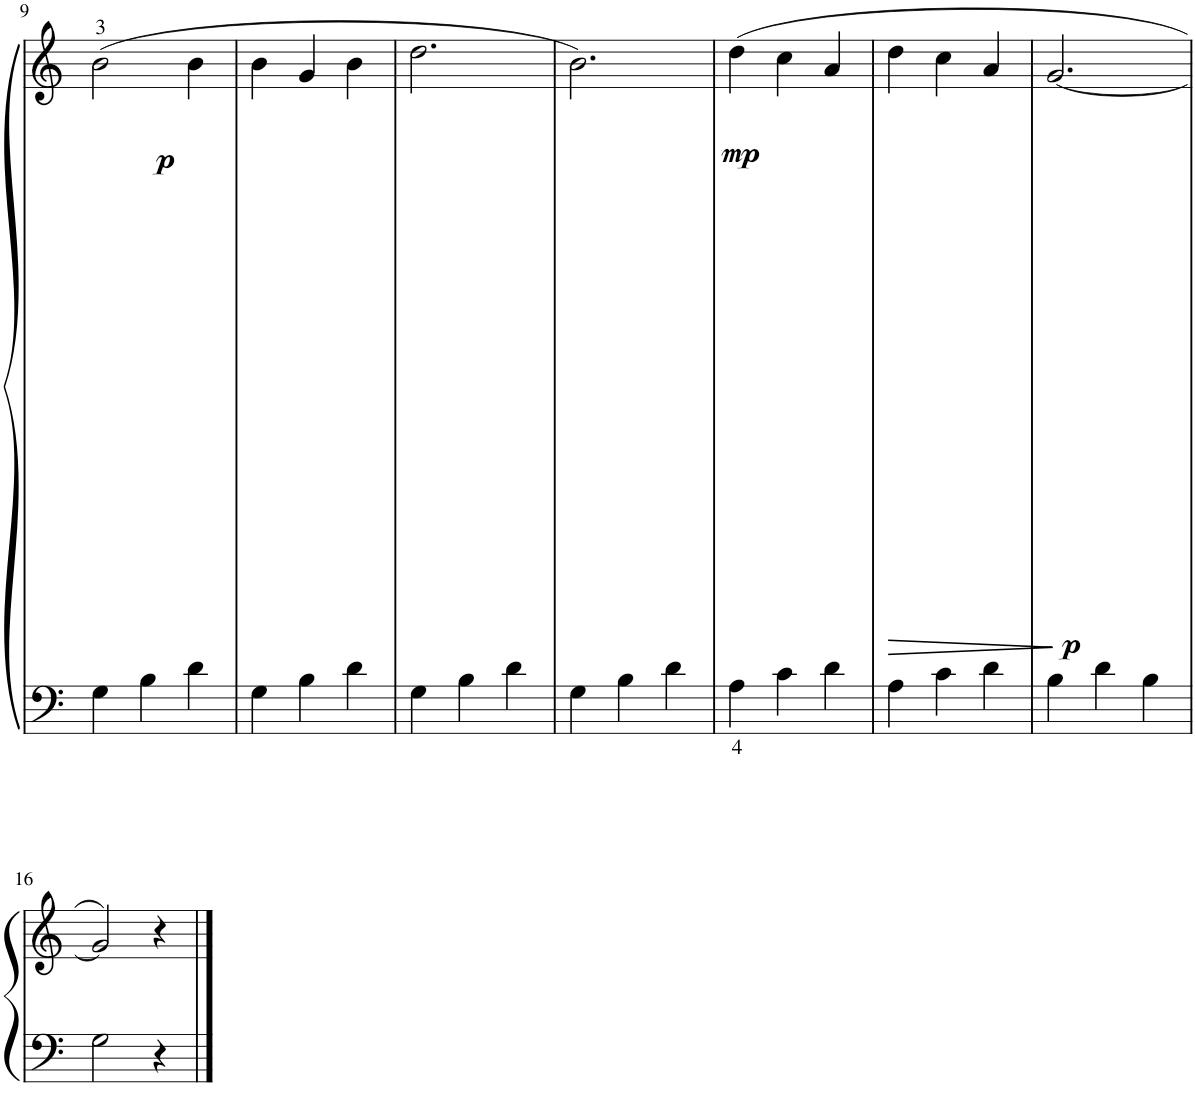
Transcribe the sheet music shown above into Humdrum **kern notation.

**kern	**kern	**dynam
*part1	*part1	*part1
*staff2	*staff1	*staff1/2
*I"Piano	*	*
*I'Pno	*	*
!!LO:PB:g=z
*clefF4	*clefG2	*
*k[]	*k[]	*
*M3/4	*M3/4	*
=9	=9	=9
!	!	!LO:DY:b
4G\	(2b\	p
4B\	.	.
4d\	4b\	.
=10	=10	=10
4G\	4b\	.
4B\	4g/	.
4d\	4b\	.
=11	=11	=11
4G\	2.dd\	.
4B\	.	.
4d\	.	.
=12	=12	=12
4G\	2.b\)	.
4B\	.	.
4d\	.	.
=13	=13	=13
!	!	!LO:DY:b
4A\	(4dd\	mp
4c\	4cc\	.
4d\	4a/	.
=14	=14	=14
!	!	!LO:HP:b
4A\	4dd\	>
4c\	4cc\	.
4d\	4a/	.
.	.	]
=15	=15	=15
!	!	!LO:DY:b
4B\	[2.g/	p
4d\	.	.
4B\	.	.
!!LO:LB:g=z
=16	=16	=16
2G\	2g/])	.
4r	4r	.
==	==	==
*-	*-	*-
